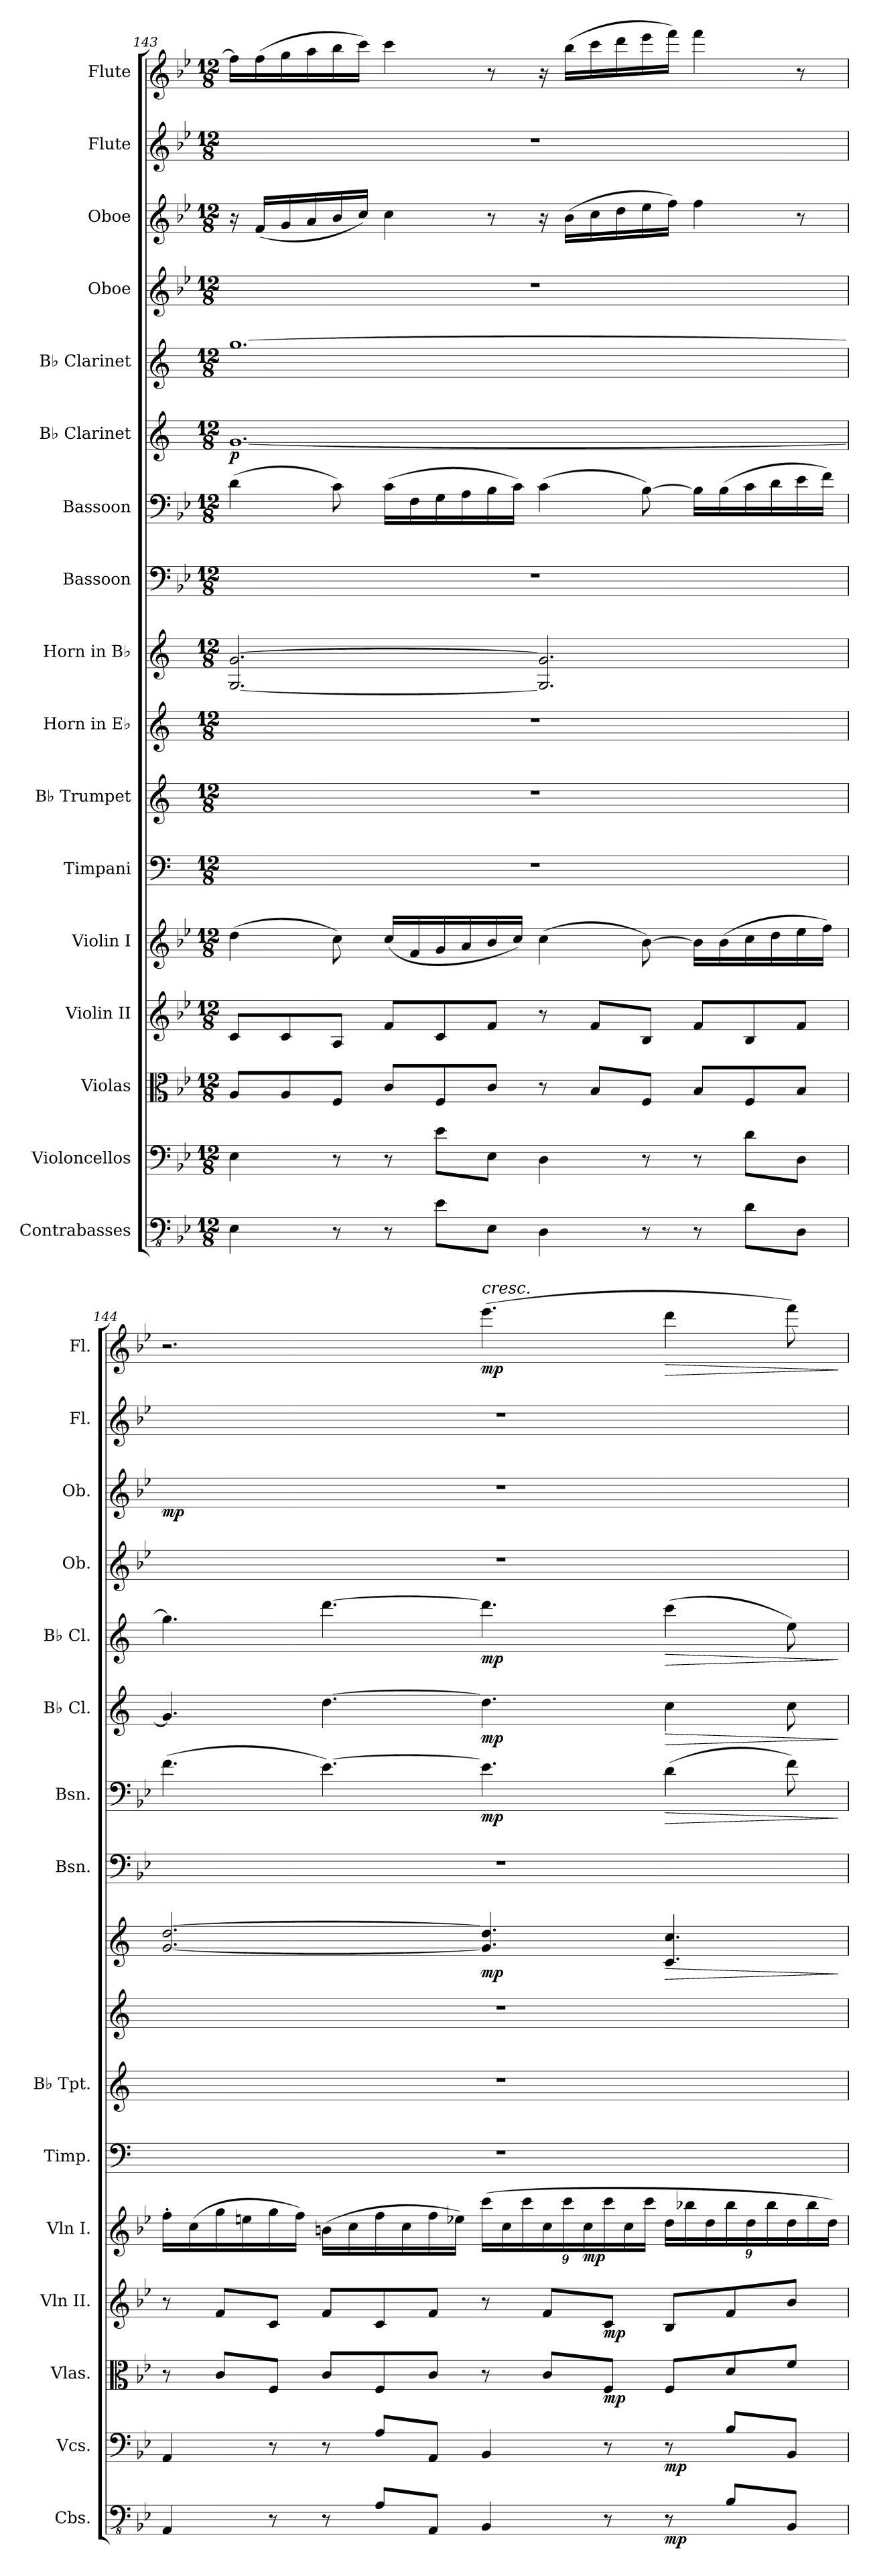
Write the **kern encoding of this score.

**kern	**dynam	**kern	**dynam	**kern	**dynam	**kern	**dynam	**kern	**dynam	**kern	**kern	**kern	**kern	**dynam	**kern	**kern	**dynam	**kern	**dynam	**kern	**dynam	**kern	**kern	**dynam	**kern	**kern	**dynam
*part17	*part17	*part16	*part16	*part15	*part15	*part14	*part14	*part13	*part13	*part12	*part11	*part10	*part9	*part9	*part8	*part7	*part7	*part6	*part6	*part5	*part5	*part4	*part3	*part3	*part2	*part1	*part1
*staff17	*staff17	*staff16	*staff16	*staff15	*staff15	*staff14	*staff14	*staff13	*staff13	*staff12	*staff11	*staff10	*staff9	*staff9	*staff8	*staff7	*staff7	*staff6	*staff6	*staff5	*staff5	*staff4	*staff3	*staff3	*staff2	*staff1	*staff1
*I"Contrabasses	*	*I"Violoncellos	*	*I"Violas	*	*I"Violin II	*	*I"Violin I	*	*I"Timpani	*I"B♭ Trumpet	*I"Horn in E♭	*I"Horn in B♭	*	*I"Bassoon	*I"Bassoon	*	*I"B♭ Clarinet	*	*I"B♭ Clarinet	*	*I"Oboe	*I"Oboe	*	*I"Flute	*I"Flute	*
*I'Cbs.	*	*I'Vcs.	*	*I'Vlas.	*	*I'Vln II.	*	*I'Vln I.	*	*I'Timp.	*I'B♭ Tpt.	*	*	*	*I'Bsn.	*I'Bsn.	*	*I'B♭ Cl.	*	*I'B♭ Cl.	*	*I'Ob.	*I'Ob.	*	*I'Fl.	*I'Fl.	*
!!LO:PB:g=z
*clefFv4	*	*clefF4	*	*clefC3	*	*clefG2	*	*clefG2	*	*clefF4	*clefG2	*clefG2	*clefG2	*	*clefF4	*clefF4	*	*clefG2	*	*clefG2	*	*clefG2	*clefG2	*	*clefG2	*clefG2	*
*	*	*	*	*	*	*	*	*	*	*	*ITrd1c2	*ITrd5c9	*ITrd1c2	*	*	*	*	*ITrd1c2	*	*ITrd1c2	*	*	*	*	*	*	*
*k[b-e-]	*	*k[b-e-]	*	*k[b-e-]	*	*k[b-e-]	*	*k[b-e-]	*	*k[]	*k[b-e-]	*k[b-e-a-]	*k[b-e-]	*	*k[b-e-]	*k[b-e-]	*	*k[b-e-]	*	*k[b-e-]	*	*k[b-e-]	*k[b-e-]	*	*k[b-e-]	*k[b-e-]	*
*M12/8	*	*M12/8	*	*M12/8	*	*M12/8	*	*M12/8	*	*M12/8	*M12/8	*M12/8	*M12/8	*	*M12/8	*M12/8	*	*M12/8	*	*M12/8	*	*M12/8	*M12/8	*	*M12/8	*M12/8	*
=143	=143	=143	=143	=143	=143	=143	=143	=143	=143	=143	=143	=143	=143	=143	=143	=143	=143	=143	=143	=143	=143	=143	=143	=143	=143	=143	=143
!	!	!	!	!	!	!	!	!	!	!	!	!	!	!	!	!	!	!	!LO:DY:b	!	!	!	!	!	!	!	!
4EE-\	.	4E-\	.	8A/L	.	8c/L	.	(4dd\	.	1.r	1.r	1.r	[2.F/ [2.f/	.	1.r	(4d\	.	[1.f	p	[1.ff	.	1.r	16r	.	1.r	16ff\LL]	.
.	.	.	.	.	.	.	.	.	.	.	.	.	.	.	.	.	.	.	.	.	.	.	(16f/LL	.	.	(16ff\	.
.	.	.	.	8A/	.	8c/	.	.	.	.	.	.	.	.	.	.	.	.	.	.	.	.	16g/	.	.	16gg\	.
.	.	.	.	.	.	.	.	.	.	.	.	.	.	.	.	.	.	.	.	.	.	.	16a/	.	.	16aa\	.
8r	.	8r	.	8F/J	.	8A/J	.	8cc\)	.	.	.	.	.	.	.	8c\)	.	.	.	.	.	.	16b-/	.	.	16bb-\	.
.	.	.	.	.	.	.	.	.	.	.	.	.	.	.	.	.	.	.	.	.	.	.	16cc/JJ)	.	.	16ccc\JJ)	.
8r	.	8r	.	8c/L	.	8f/L	.	(16cc/LL	.	.	.	.	.	.	.	(16c\LL	.	.	.	.	.	.	4cc\	.	.	4ccc\	.
.	.	.	.	.	.	.	.	16f/	.	.	.	.	.	.	.	16F\	.	.	.	.	.	.	.	.	.	.	.
8E-\L	.	8e-\L	.	8F/	.	8c/	.	16g/	.	.	.	.	.	.	.	16G\	.	.	.	.	.	.	.	.	.	.	.
.	.	.	.	.	.	.	.	16a/	.	.	.	.	.	.	.	16A\	.	.	.	.	.	.	.	.	.	.	.
8EE-\J	.	8E-\J	.	8c/J	.	8f/J	.	16b-/	.	.	.	.	.	.	.	16B-\	.	.	.	.	.	.	8r	.	.	8r	.
.	.	.	.	.	.	.	.	16cc/JJ)	.	.	.	.	.	.	.	16c\JJ)	.	.	.	.	.	.	.	.	.	.	.
4DD\	.	4D\	.	8r	.	8r	.	(4cc\	.	.	.	.	2.F/] 2.f/]	.	.	(4c\	.	.	.	.	.	.	16r	.	.	16r	.
.	.	.	.	.	.	.	.	.	.	.	.	.	.	.	.	.	.	.	.	.	.	.	(16b-\LL	.	.	(16bb-\LL	.
.	.	.	.	8B-/L	.	8f/L	.	.	.	.	.	.	.	.	.	.	.	.	.	.	.	.	16cc\	.	.	16ccc\	.
.	.	.	.	.	.	.	.	.	.	.	.	.	.	.	.	.	.	.	.	.	.	.	16dd\	.	.	16ddd\	.
8r	.	8r	.	8F/J	.	8B-/J	.	[8b-\)	.	.	.	.	.	.	.	[8B-\)	.	.	.	.	.	.	16ee-\	.	.	16eee-\	.
.	.	.	.	.	.	.	.	.	.	.	.	.	.	.	.	.	.	.	.	.	.	.	16ff\JJ)	.	.	16fff\JJ)	.
8r	.	8r	.	8B-/L	.	8f/L	.	16b-\LL]	.	.	.	.	.	.	.	16B-\LL]	.	.	.	.	.	.	4ff\	.	.	4fff\	.
.	.	.	.	.	.	.	.	(16b-\	.	.	.	.	.	.	.	(16B-\	.	.	.	.	.	.	.	.	.	.	.
8D\L	.	8d\L	.	8F/	.	8B-/	.	16cc\	.	.	.	.	.	.	.	16c\	.	.	.	.	.	.	.	.	.	.	.
.	.	.	.	.	.	.	.	16dd\	.	.	.	.	.	.	.	16d\	.	.	.	.	.	.	.	.	.	.	.
8DD\J	.	8D\J	.	8B-/J	.	8f/J	.	16ee-\	.	.	.	.	.	.	.	16e-\	.	.	.	.	.	.	8r	.	.	8r	.
.	.	.	.	.	.	.	.	16ff\JJ)	.	.	.	.	.	.	.	16f\JJ)	.	.	.	.	.	.	.	.	.	.	.
=144	=144	=144	=144	=144	=144	=144	=144	=144	=144	=144	=144	=144	=144	=144	=144	=144	=144	=144	=144	=144	=144	=144	=144	=144	=144	=144	=144
!	!	!	!	!	!	!	!	!	!	!	!	!	!	!	!	!	!	!	!	!	!	!	!	!LO:DY:b	!	!	!
4AAA/	.	4AA/	.	8r	.	8r	.	16ff'\LL	.	1.r	1.r	1.r	[2.f/ [2.cc/	.	1.r	(4.f\	.	4.f/]	.	4.ff\]	.	1.r	1.r	mp	1.r	2.r	.
.	.	.	.	.	.	.	.	(16cc\	.	.	.	.	.	.	.	.	.	.	.	.	.	.	.	.	.	.	.
.	.	.	.	8c/L	.	8f/L	.	16gg\	.	.	.	.	.	.	.	.	.	.	.	.	.	.	.	.	.	.	.
.	.	.	.	.	.	.	.	16een\	.	.	.	.	.	.	.	.	.	.	.	.	.	.	.	.	.	.	.
8r	.	8r	.	8F/J	.	8c/J	.	16gg\	.	.	.	.	.	.	.	.	.	.	.	.	.	.	.	.	.	.	.
.	.	.	.	.	.	.	.	16ff\JJ)	.	.	.	.	.	.	.	.	.	.	.	.	.	.	.	.	.	.	.
8r	.	8r	.	8c/L	.	8f/L	.	(16bn\LL	.	.	.	.	.	.	.	[4.e-\)	.	[4.cc\	.	[4.ccc\	.	.	.	.	.	.	.
.	.	.	.	.	.	.	.	16cc\	.	.	.	.	.	.	.	.	.	.	.	.	.	.	.	.	.	.	.
8AA\L	.	8A\L	.	8F/	.	8c/	.	16ff\	.	.	.	.	.	.	.	.	.	.	.	.	.	.	.	.	.	.	.
.	.	.	.	.	.	.	.	16cc\	.	.	.	.	.	.	.	.	.	.	.	.	.	.	.	.	.	.	.
8AAA/J	.	8AA/J	.	8c/J	.	8f/J	.	16ff\	.	.	.	.	.	.	.	.	.	.	.	.	.	.	.	.	.	.	.
.	.	.	.	.	.	.	.	16ee-X\JJ)	.	.	.	.	.	.	.	.	.	.	.	.	.	.	.	.	.	.	.
*	*	*	*	*	*	*	*	*Xbrackettup	*	*	*	*	*	*	*	*	*	*	*	*	*	*	*	*	*	*	*
!	!	!	!	!	!	!	!	!	!	!	!	!	!	!	!	!	!	!	!	!	!	!	!	!	!	!LO:TX:a:i:t=cresc.	!
!	!	!	!	!	!	!	!	!	!	!	!	!	!	!LO:DY:b	!	!	!LO:DY:b	!	!LO:DY:b	!	!LO:DY:b	!	!	!	!	!	!LO:DY:b
4BBB-/	.	4BB-/	.	8r	.	8r	.	(24ccc\LL	.	.	.	.	4.f/] 4.cc/]	mp	.	4.e-\]	mp	4.cc\]	mp	4.ccc\]	mp	.	.	.	.	(4.eee-\	mp
.	.	.	.	.	.	.	.	24cc\	.	.	.	.	.	.	.	.	.	.	.	.	.	.	.	.	.	.	.
.	.	.	.	.	.	.	.	24ccc\	.	.	.	.	.	.	.	.	.	.	.	.	.	.	.	.	.	.	.
.	.	.	.	8c/L	.	8f/L	.	24cc\	.	.	.	.	.	.	.	.	.	.	.	.	.	.	.	.	.	.	.
.	.	.	.	.	.	.	.	24ccc\	.	.	.	.	.	.	.	.	.	.	.	.	.	.	.	.	.	.	.
!	!	!	!	!	!	!	!	!	!LO:DY:b	!	!	!	!	!	!	!	!	!	!	!	!	!	!	!	!	!	!
.	.	.	.	.	.	.	.	24cc\	mp	.	.	.	.	.	.	.	.	.	.	.	.	.	.	.	.	.	.
!	!	!	!	!	!LO:DY:b	!	!LO:DY:b	!	!	!	!	!	!	!	!	!	!	!	!	!	!	!	!	!	!	!	!
8r	.	8r	.	8F/J	mp	8c/J	mp	24ccc\	.	.	.	.	.	.	.	.	.	.	.	.	.	.	.	.	.	.	.
.	.	.	.	.	.	.	.	24cc\	.	.	.	.	.	.	.	.	.	.	.	.	.	.	.	.	.	.	.
.	.	.	.	.	.	.	.	24ccc\JJ	.	.	.	.	.	.	.	.	.	.	.	.	.	.	.	.	.	.	.
!	!LO:DY:b	!	!LO:DY:b	!	!	!	!	!	!	!	!	!	!	!LO:HP:b	!	!	!LO:HP:b	!	!LO:HP:b	!	!LO:HP:b	!	!	!	!	!	!LO:HP:b
8r	mp	8r	mp	8F/L	.	8B-/L	.	24dd\LL	.	.	.	.	4.B-/ 4.b-/	>	.	(4d\	>	4b-\	>	(4bb-\	>	.	.	.	.	4ddd\	>
.	.	.	.	.	.	.	.	24bb-X\	.	.	.	.	.	.	.	.	.	.	.	.	.	.	.	.	.	.	.
.	.	.	.	.	.	.	.	24dd\	.	.	.	.	.	.	.	.	.	.	.	.	.	.	.	.	.	.	.
8BB-\L	.	8B-\L	.	8d/	.	8f/	.	24bb-\	.	.	.	.	.	.	.	.	.	.	.	.	.	.	.	.	.	.	.
.	.	.	.	.	.	.	.	24dd\	.	.	.	.	.	.	.	.	.	.	.	.	.	.	.	.	.	.	.
.	.	.	.	.	.	.	.	24bb-\	.	.	.	.	.	.	.	.	.	.	.	.	.	.	.	.	.	.	.
8BBB-/J	.	8BB-/J	.	8f/J	.	8b-/J	.	24dd\	.	.	.	.	.	.	.	8f\)	.	8b-\	.	8dd\)	.	.	.	.	.	8fff\)	.
.	.	.	.	.	.	.	.	24bb-\	.	.	.	.	.	.	.	.	.	.	.	.	.	.	.	.	.	.	.
.	.	.	.	.	.	.	.	24dd\JJ)	.	.	.	.	.	.	.	.	.	.	.	.	.	.	.	.	.	.	.
.	.	.	.	.	.	.	.	.	.	.	.	.	.	]	.	.	]	.	]	.	]	.	.	.	.	.	]
=	=	=	=	=	=	=	=	=	=	=	=	=	=	=	=	=	=	=	=	=	=	=	=	=	=	=	=
*-	*-	*-	*-	*-	*-	*-	*-	*-	*-	*-	*-	*-	*-	*-	*-	*-	*-	*-	*-	*-	*-	*-	*-	*-	*-	*-	*-
